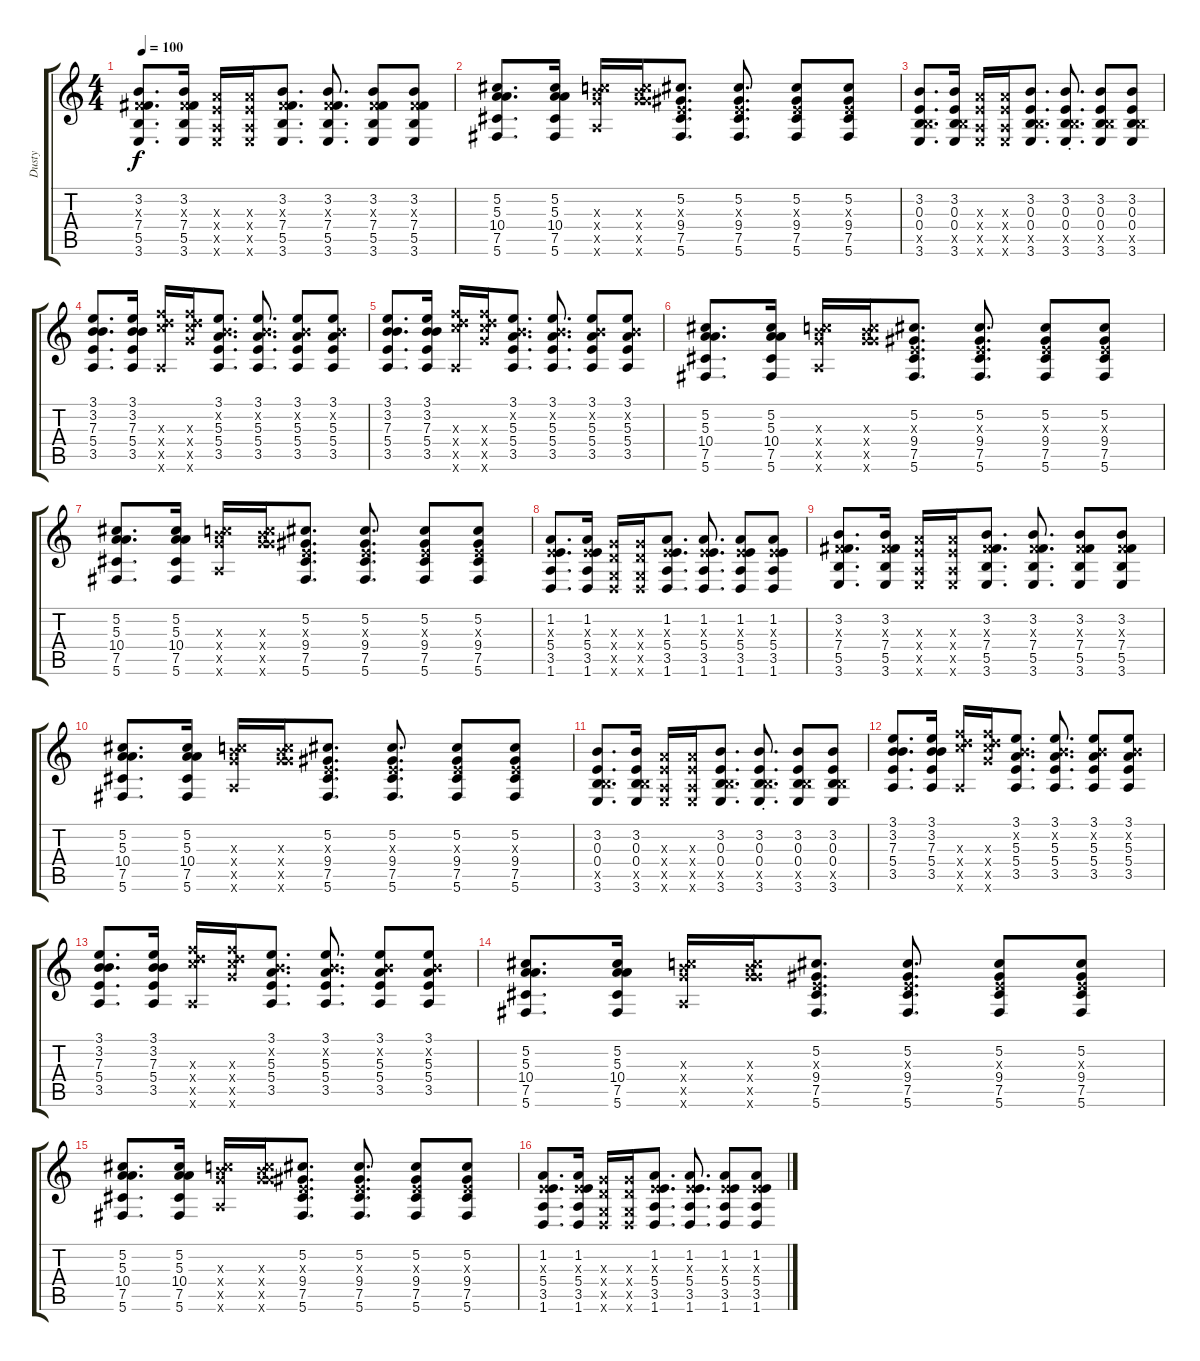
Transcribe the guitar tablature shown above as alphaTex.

\track ("Dusty" "Dusty") {instrument overdrivenguitar}
\staff {score tabs}
\tuning (Db4 Ab3 E3 B2 Gb2 Db2) {hide}
\ts (4 4)
\tempo 100
\clef g2
\ks c
(3.2 2.3{x} 7.4 5.5 3.6).8{d dy f} (3.2 2.3{x} 7.4 5.5 3.6).16 (5.3{x} 5.4{x} 3.5{x} 3.6{x}).16 (5.3{x} 5.4{x} 3.5{x} 3.6{x}).16 (3.2 2.3{x} 7.4 5.5 3.6).8{d} (3.2 2.3{x} 7.4 5.5 3.6).8{d} (3.2 2.3{x} 7.4 5.5 3.6).8 (3.2 2.3{x} 7.4 5.5 3.6).8 |
(5.2 5.3 10.4 7.5 5.6).8{d} (5.2 5.3 10.4 7.5 5.6).16 (7.3{x} 8.4{x} 18.5{x} 8.6{x}).16 (7.3{x} 8.4{x} 18.5{x} 18.6{x}).16 (5.2 0.3{x} 9.4 7.5 5.6).8{d} (5.2 0.3{x} 9.4 7.5 5.6).8{d} (5.2 0.3{x} 9.4 7.5 5.6).8 (5.2 0.3{x} 9.4 7.5 5.6).8 |
(3.2 0.3 0.4 5.5{x} 3.6).8{d} (3.2 0.3 0.4 5.5{x} 3.6).16 (5.3{x} 5.4{x} 3.5{x} 3.6{x}).16 (5.3{x} 5.4{x} 3.5{x} 3.6{x}).16 (3.2 0.3 0.4 5.5{x} 3.6).8{d} (3.2{st} 0.3{st} 0.4{st} 5.5{x} 3.6{st}).8{d} (3.2 0.3 0.4 5.5{x} 3.6).8 (3.2 0.3 0.4 5.5{x} 3.6).8 |
(3.1 3.2 7.3 5.4 3.5).8{d} (3.1 3.2 7.3 5.4 3.5).16 (10.3{x} 18.4{x} 18.5{x} 8.6{x}).16 (10.3{x} 18.4{x} 18.5{x} 18.6{x}).16 (3.1 3.2{x} 5.3 5.4 3.5).8{d} (3.1 3.2{x} 5.3 5.4 3.5).8{d} (3.1 3.2{x} 5.3 5.4 3.5).8 (3.1 3.2{x} 5.3 5.4 3.5).8 |
(3.1 3.2 7.3 5.4 3.5).8{d} (3.1 3.2 7.3 5.4 3.5).16 (10.3{x} 18.4{x} 18.5{x} 8.6{x}).16 (10.3{x} 18.4{x} 18.5{x} 18.6{x}).16 (3.1 3.2{x} 5.3 5.4 3.5).8{d} (3.1 3.2{x} 5.3 5.4 3.5).8{d} (3.1 3.2{x} 5.3 5.4 3.5).8 (3.1 3.2{x} 5.3 5.4 3.5).8 |
(5.2 5.3 10.4 7.5 5.6).8{d} (5.2 5.3 10.4 7.5 5.6).16 (7.3{x} 8.4{x} 18.5{x} 8.6{x}).16 (7.3{x} 8.4{x} 18.5{x} 18.6{x}).16 (5.2 0.3{x} 9.4 7.5 5.6).8{d} (5.2 0.3{x} 9.4 7.5 5.6).8{d} (5.2 0.3{x} 9.4 7.5 5.6).8 (5.2 0.3{x} 9.4 7.5 5.6).8 |
(5.2 5.3 10.4 7.5 5.6).8{d} (5.2 5.3 10.4 7.5 5.6).16 (7.3{x} 8.4{x} 18.5{x} 8.6{x}).16 (7.3{x} 8.4{x} 18.5{x} 18.6{x}).16 (5.2 0.3{x} 9.4 7.5 5.6).8{d} (5.2 0.3{x} 9.4 7.5 5.6).8{d} (5.2 0.3{x} 9.4 7.5 5.6).8 (5.2 0.3{x} 9.4 7.5 5.6).8 |
(1.2 0.3{x} 5.4 3.5 1.6).8{d} (1.2 0.3{x} 5.4 3.5 1.6).16 (3.3{x} 3.4{x} 1.5{x} 1.6{x}).16 (3.3{x} 3.4{x} 1.5{x} 1.6{x}).16 (1.2 0.3{x} 5.4 3.5 1.6).8{d} (1.2 0.3{x} 5.4 3.5 1.6).8{d} (1.2 0.3{x} 5.4 3.5 1.6).8 (1.2 0.3{x} 5.4 3.5 1.6).8 |
(3.2 2.3{x} 7.4 5.5 3.6).8{d} (3.2 2.3{x} 7.4 5.5 3.6).16 (5.3{x} 5.4{x} 3.5{x} 3.6{x}).16 (5.3{x} 5.4{x} 3.5{x} 3.6{x}).16 (3.2 2.3{x} 7.4 5.5 3.6).8{d} (3.2 2.3{x} 7.4 5.5 3.6).8{d} (3.2 2.3{x} 7.4 5.5 3.6).8 (3.2 2.3{x} 7.4 5.5 3.6).8 |
(5.2 5.3 10.4 7.5 5.6).8{d} (5.2 5.3 10.4 7.5 5.6).16 (7.3{x} 8.4{x} 18.5{x} 8.6{x}).16 (7.3{x} 8.4{x} 18.5{x} 18.6{x}).16 (5.2 0.3{x} 9.4 7.5 5.6).8{d} (5.2 0.3{x} 9.4 7.5 5.6).8{d} (5.2 0.3{x} 9.4 7.5 5.6).8 (5.2 0.3{x} 9.4 7.5 5.6).8 |
(3.2 0.3 0.4 5.5{x} 3.6).8{d} (3.2 0.3 0.4 5.5{x} 3.6).16 (5.3{x} 5.4{x} 3.5{x} 3.6{x}).16 (5.3{x} 5.4{x} 3.5{x} 3.6{x}).16 (3.2 0.3 0.4 5.5{x} 3.6).8{d} (3.2{st} 0.3{st} 0.4{st} 5.5{x} 3.6{st}).8{d} (3.2 0.3 0.4 5.5{x} 3.6).8 (3.2 0.3 0.4 5.5{x} 3.6).8 |
(3.1 3.2 7.3 5.4 3.5).8{d} (3.1 3.2 7.3 5.4 3.5).16 (10.3{x} 18.4{x} 18.5{x} 8.6{x}).16 (10.3{x} 18.4{x} 18.5{x} 18.6{x}).16 (3.1 3.2{x} 5.3 5.4 3.5).8{d} (3.1 3.2{x} 5.3 5.4 3.5).8{d} (3.1 3.2{x} 5.3 5.4 3.5).8 (3.1 3.2{x} 5.3 5.4 3.5).8 |
(3.1 3.2 7.3 5.4 3.5).8{d} (3.1 3.2 7.3 5.4 3.5).16 (10.3{x} 18.4{x} 18.5{x} 8.6{x}).16 (10.3{x} 18.4{x} 18.5{x} 18.6{x}).16 (3.1 3.2{x} 5.3 5.4 3.5).8{d} (3.1 3.2{x} 5.3 5.4 3.5).8{d} (3.1 3.2{x} 5.3 5.4 3.5).8 (3.1 3.2{x} 5.3 5.4 3.5).8 |
(5.2 5.3 10.4 7.5 5.6).8{d} (5.2 5.3 10.4 7.5 5.6).16 (7.3{x} 8.4{x} 18.5{x} 8.6{x}).16 (7.3{x} 8.4{x} 18.5{x} 18.6{x}).16 (5.2 0.3{x} 9.4 7.5 5.6).8{d} (5.2 0.3{x} 9.4 7.5 5.6).8{d} (5.2 0.3{x} 9.4 7.5 5.6).8 (5.2 0.3{x} 9.4 7.5 5.6).8 |
(5.2 5.3 10.4 7.5 5.6).8{d} (5.2 5.3 10.4 7.5 5.6).16 (7.3{x} 8.4{x} 18.5{x} 8.6{x}).16 (7.3{x} 8.4{x} 18.5{x} 18.6{x}).16 (5.2 0.3{x} 9.4 7.5 5.6).8{d} (5.2 0.3{x} 9.4 7.5 5.6).8{d} (5.2 0.3{x} 9.4 7.5 5.6).8 (5.2 0.3{x} 9.4 7.5 5.6).8 |
(1.2 0.3{x} 5.4 3.5 1.6).8{d} (1.2 0.3{x} 5.4 3.5 1.6).16 (3.3{x} 3.4{x} 1.5{x} 1.6{x}).16 (3.3{x} 3.4{x} 1.5{x} 1.6{x}).16 (1.2 0.3{x} 5.4 3.5 1.6).8{d} (1.2 0.3{x} 5.4 3.5 1.6).8{d} (1.2 0.3{x} 5.4 3.5 1.6).8 (1.2 0.3{x} 5.4 3.5 1.6).8
